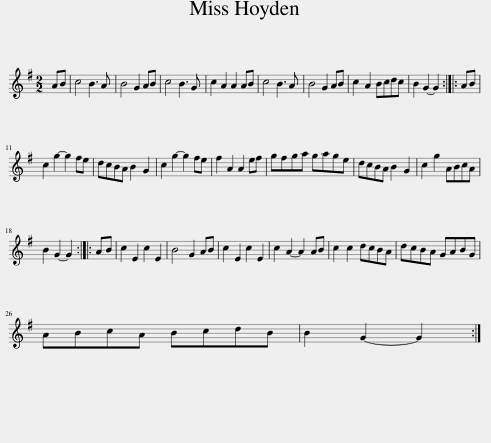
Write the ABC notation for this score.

X:1
L:1/8
M:2/2
I:linebreak $
K:G
V:1 treble
V:1
 AB | c4 B3 A | B4 G2 AB | c4 B3 G | c2 A2 A2 AB | %5
 c4 B3 A | B4 G2 AB | c2 A2 Bcdc | B2 G2- G2 :: AB |$ %10
 c2 g2- g2 fe | dcBA B2 G2 | c2 g2- g2 fe | f2 A2 A2 ef | gfga gage | %15
 dcBA B2 G2 | c2 g2 ABcA |$ B2 G2- G2 :: AB | c2 E2 c2 E2 | %20
 B4 G2 AB | c2 E2 c2 E2 | c2 A2- A2 AB | c2 c2 dcBA | dcBA GABG |$ %25
 ABcA BcdB | B2 G2- G2 :| %27
